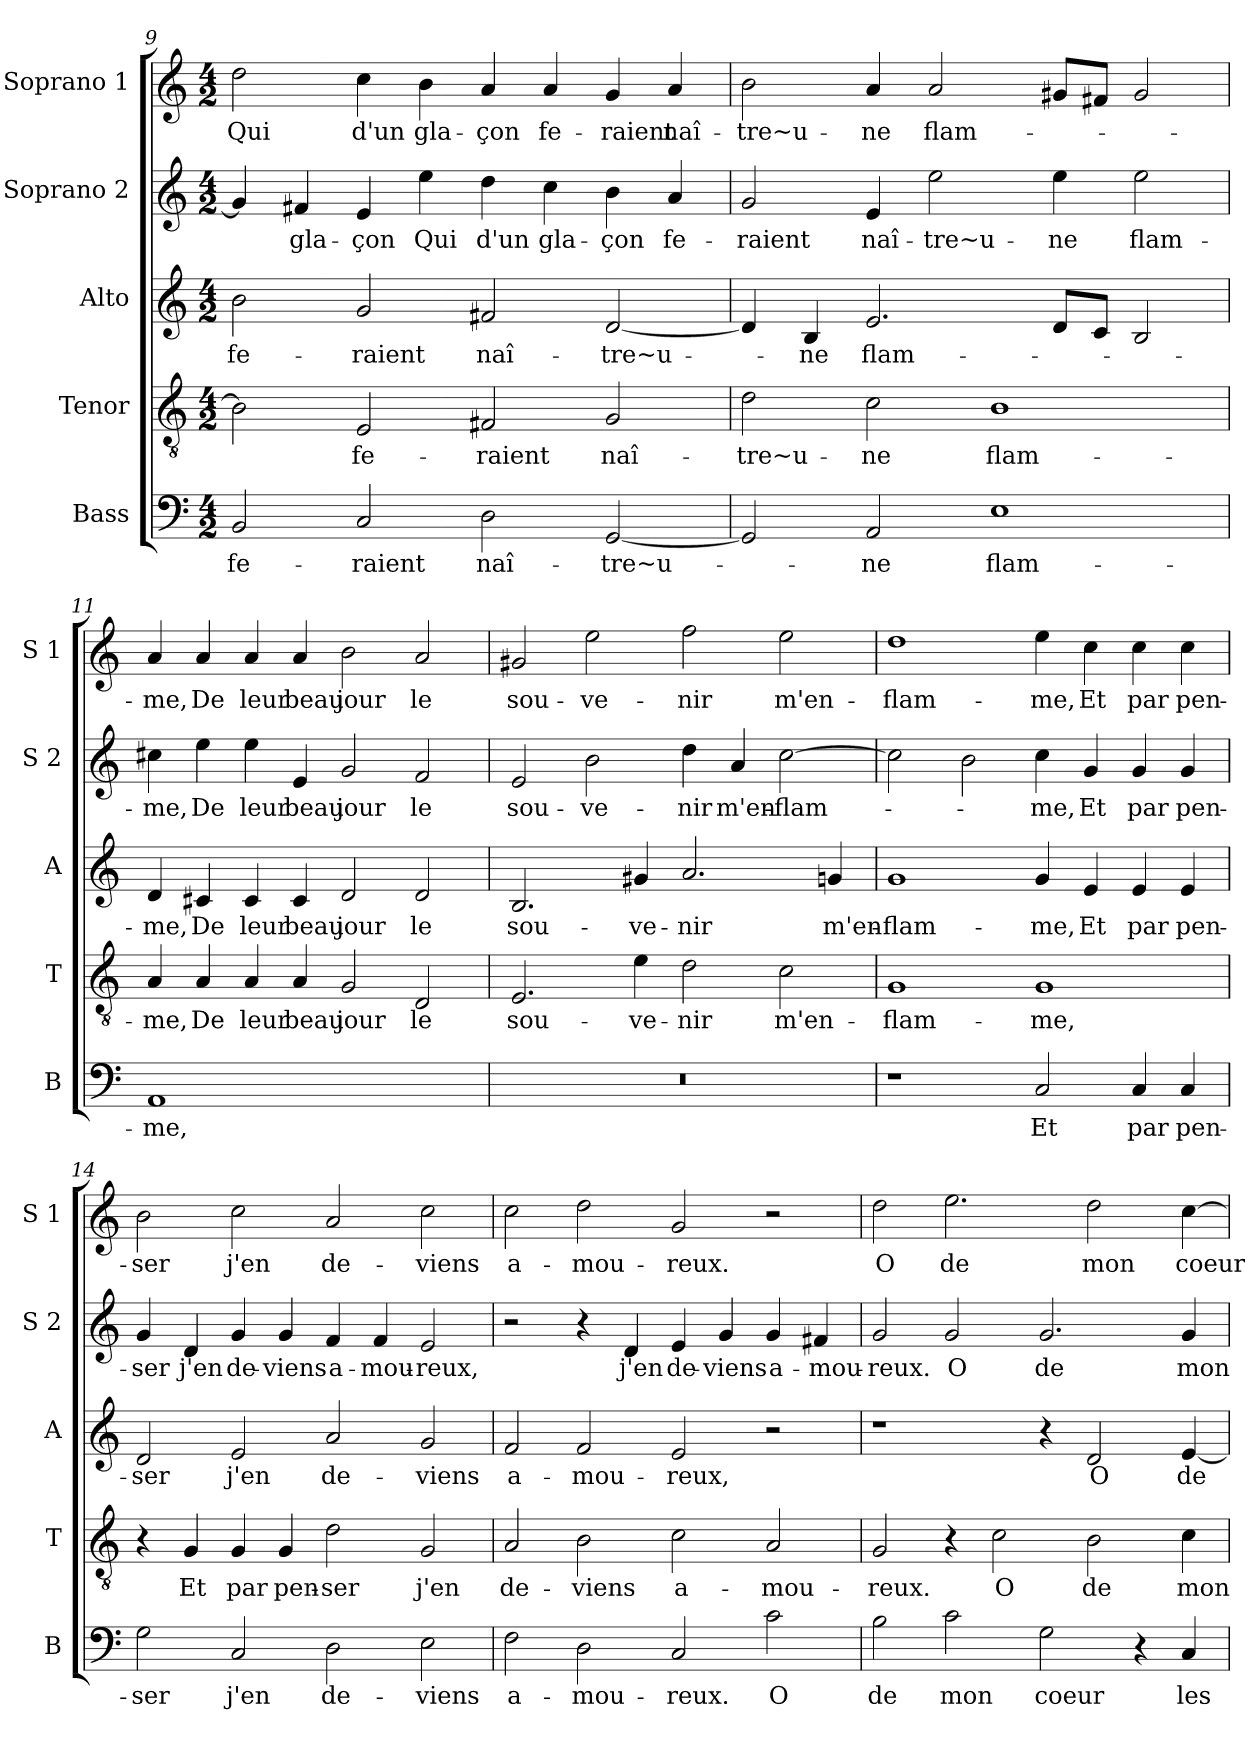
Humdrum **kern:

**kern	**text	**kern	**text	**kern	**text	**kern	**text	**kern	**text
*part5	*part5	*part4	*part4	*part3	*part3	*part2	*part2	*part1	*part1
*staff5	*staff5	*staff4	*staff4	*staff3	*staff3	*staff2	*staff2	*staff1	*staff1
*I"Bass	*	*I"Tenor	*	*I"Alto	*	*I"Soprano 2	*	*I"Soprano 1	*
*I'B	*	*I'T	*	*I'A	*	*I'S 2	*	*I'S 1	*
*clefF4	*	*clefGv2	*	*clefG2	*	*clefG2	*	*clefG2	*
*k[]	*	*k[]	*	*k[]	*	*k[]	*	*k[]	*
*C:	*	*C:	*	*C:	*	*C:	*	*C:	*
*M4/2	*	*M4/2	*	*M4/2	*	*M4/2	*	*M4/2	*
=9	=9	=9	=9	=9	=9	=9	=9	=9	=9
!	!LO:LY:b	!	!	!	!LO:LY:b	!	!	!	!LO:LY:b
2BB/	fe-	2B\]	.	2b\	fe-	4g/]	.	2dd\	Qui
!	!	!	!	!	!	!	!LO:LY:b	!	!
.	.	.	.	.	.	4f#X/	gla-	.	.
!	!LO:LY:b	!	!LO:LY:b	!	!LO:LY:b	!	!LO:LY:b	!	!LO:LY:b
2C/	-raient	2E/	fe-	2g/	-raient	4e/	-çon	4cc\	d'un
!	!	!	!	!	!	!	!LO:LY:b	!	!LO:LY:b
.	.	.	.	.	.	4ee\	Qui	4b\	gla-
!	!LO:LY:b	!	!LO:LY:b	!	!LO:LY:b	!	!LO:LY:b	!	!LO:LY:b
2D\	naî-	2F#X/	-raient	2f#X/	naî-	4dd\	d'un	4a/	-çon
!	!	!	!	!	!	!	!LO:LY:b	!	!LO:LY:b
.	.	.	.	.	.	4cc\	gla-	4a/	fe-
!	!LO:LY:b	!	!LO:LY:b	!	!LO:LY:b	!	!LO:LY:b	!	!LO:LY:b
[2GG/	-tre~u-	2G/	naî-	[2d/	-tre~u-	4b\	-çon	4g/	-raient
!	!	!	!	!	!	!	!LO:LY:b	!	!LO:LY:b
.	.	.	.	.	.	4a/	fe-	4a/	naî-
!!LO:LB:g=z
=10	=10	=10	=10	=10	=10	=10	=10	=10	=10
!	!	!	!LO:LY:b	!	!	!	!LO:LY:b	!	!LO:LY:b
2GG/]	.	2d\	-tre~u-	4d/]	.	2g/	-raient	2b\	-tre~u-
!	!	!	!	!	!LO:LY:b	!	!	!	!
.	.	.	.	4B/	-ne	.	.	.	.
!	!LO:LY:b	!	!LO:LY:b	!	!LO:LY:b	!	!LO:LY:b	!	!LO:LY:b
2AA/	-ne	2c\	-ne	2.e/	flam-	4e/	naî-	4a/	-ne
!	!	!	!	!	!	!	!LO:LY:b	!	!LO:LY:b
.	.	.	.	.	.	2ee\	-tre~u-	2a/	flam-
!	!LO:LY:b	!	!LO:LY:b	!	!	!	!	!	!
1E	flam-	1B	flam-	.	.	.	.	.	.
!	!	!	!	!	!	!	!LO:LY:b	!	!
.	.	.	.	8d/L	.	4ee\	-ne	8g#X/L	.
.	.	.	.	8c/J	.	.	.	8f#X/J	.
!	!	!	!	!	!	!	!LO:LY:b	!	!
.	.	.	.	2B/	.	2ee\	flam-	2g#/	.
=11	=11	=11	=11	=11	=11	=11	=11	=11	=11
!	!LO:LY:b	!	!LO:LY:b	!	!LO:LY:b	!	!LO:LY:b	!	!LO:LY:b
1AA	-me,	4A/	-me,	4d/	-me,	4cc#X\	-me,	4a/	-me,
!	!	!	!LO:LY:b	!	!LO:LY:b	!	!LO:LY:b	!	!LO:LY:b
.	.	4A/	De	4c#X/	De	4ee\	De	4a/	De
!	!	!	!LO:LY:b	!	!LO:LY:b	!	!LO:LY:b	!	!LO:LY:b
.	.	4A/	leur	4c#/	leur	4ee\	leur	4a/	leur
!	!	!	!LO:LY:b	!	!LO:LY:b	!	!LO:LY:b	!	!LO:LY:b
.	.	4A/	beau	4c#/	beau	4e/	beau	4a/	beau
!	!	!	!LO:LY:b	!	!LO:LY:b	!	!LO:LY:b	!	!LO:LY:b
1ryy	.	2G/	jour	2d/	jour	2g/	jour	2b\	jour
!	!	!	!LO:LY:b	!	!LO:LY:b	!	!LO:LY:b	!	!LO:LY:b
.	.	2D/	le	2d/	le	2f/	le	2a/	le
=12	=12	=12	=12	=12	=12	=12	=12	=12	=12
!	!	!	!LO:LY:b	!	!LO:LY:b	!	!LO:LY:b	!	!LO:LY:b
0r	.	2.E/	sou-	2.B/	sou-	2e/	sou-	2g#X/	sou-
!	!	!	!	!	!	!	!LO:LY:b	!	!LO:LY:b
.	.	.	.	.	.	2b\	-ve-	2ee\	-ve-
!	!	!	!LO:LY:b	!	!LO:LY:b	!	!	!	!
.	.	4e\	-ve-	4g#X/	-ve-	.	.	.	.
!	!	!	!LO:LY:b	!	!LO:LY:b	!	!LO:LY:b	!	!LO:LY:b
.	.	2d\	-nir	2.a/	-nir	4dd\	-nir	2ff\	-nir
!	!	!	!	!	!	!	!LO:LY:b	!	!
.	.	.	.	.	.	4a/	m'en-	.	.
!	!	!	!LO:LY:b	!	!	!	!LO:LY:b	!	!LO:LY:b
.	.	2c\	m'en-	.	.	[2cc\	-flam-	2ee\	m'en-
!	!	!	!	!	!LO:LY:b	!	!	!	!
.	.	.	.	4gn/	m'en-	.	.	.	.
!!LO:LB:g=z
=13	=13	=13	=13	=13	=13	=13	=13	=13	=13
!	!	!	!LO:LY:b	!	!LO:LY:b	!	!	!	!LO:LY:b
1r	.	1G	-flam-	1g	-flam-	2cc\]	.	1dd	-flam-
.	.	.	.	.	.	2b\	.	.	.
!	!LO:LY:b	!	!LO:LY:b	!	!LO:LY:b	!	!LO:LY:b	!	!LO:LY:b
2C/	Et	1G	-me,	4g/	-me,	4cc\	-me,	4ee\	-me,
!	!	!	!	!	!LO:LY:b	!	!LO:LY:b	!	!LO:LY:b
.	.	.	.	4e/	Et	4g/	Et	4cc\	Et
!	!LO:LY:b	!	!	!	!LO:LY:b	!	!LO:LY:b	!	!LO:LY:b
4C/	par	.	.	4e/	par	4g/	par	4cc\	par
!	!LO:LY:b	!	!	!	!LO:LY:b	!	!LO:LY:b	!	!LO:LY:b
4C/	pen-	.	.	4e/	pen-	4g/	pen-	4cc\	pen-
=14	=14	=14	=14	=14	=14	=14	=14	=14	=14
!	!LO:LY:b	!	!	!	!LO:LY:b	!	!LO:LY:b	!	!LO:LY:b
2G\	-ser	4r	.	2d/	-ser	4g/	-ser	2b\	-ser
!	!	!	!LO:LY:b	!	!	!	!LO:LY:b	!	!
.	.	4G/	Et	.	.	4d/	j'en	.	.
!	!LO:LY:b	!	!LO:LY:b	!	!LO:LY:b	!	!LO:LY:b	!	!LO:LY:b
2C/	j'en	4G/	par	2e/	j'en	4g/	de-	2cc\	j'en
!	!	!	!LO:LY:b	!	!	!	!LO:LY:b	!	!
.	.	4G/	pen-	.	.	4g/	-viens	.	.
!	!LO:LY:b	!	!LO:LY:b	!	!LO:LY:b	!	!LO:LY:b	!	!LO:LY:b
2D\	de-	2d\	-ser	2a/	de-	4f/	a-	2a/	de-
!	!	!	!	!	!	!	!LO:LY:b	!	!
.	.	.	.	.	.	4f/	-mou-	.	.
!	!LO:LY:b	!	!LO:LY:b	!	!LO:LY:b	!	!LO:LY:b	!	!LO:LY:b
2E\	-viens	2G/	j'en	2g/	-viens	2e/	-reux,	2cc\	-viens
=15	=15	=15	=15	=15	=15	=15	=15	=15	=15
!	!LO:LY:b	!	!LO:LY:b	!	!LO:LY:b	!	!	!	!LO:LY:b
2F\	a-	2A/	de-	2f/	a-	2r	.	2cc\	a-
!	!LO:LY:b	!	!LO:LY:b	!	!LO:LY:b	!	!	!	!LO:LY:b
2D\	-mou-	2B\	-viens	2f/	-mou-	4r	.	2dd\	-mou-
!	!	!	!	!	!	!	!LO:LY:b	!	!
.	.	.	.	.	.	4d/	j'en	.	.
!	!LO:LY:b	!	!LO:LY:b	!	!LO:LY:b	!	!LO:LY:b	!	!LO:LY:b
2C/	-reux.	2c\	a-	2e/	-reux,	4e/	de-	2g/	-reux.
!	!	!	!	!	!	!	!LO:LY:b	!	!
.	.	.	.	.	.	4g/	-viens	.	.
!	!LO:LY:b	!	!LO:LY:b	!	!	!	!LO:LY:b	!	!
2c\	O	2A/	-mou-	2r	.	4g/	a-	2r	.
!	!	!	!	!	!	!	!LO:LY:b	!	!
.	.	.	.	.	.	4f#X/	-mou-	.	.
!!LO:PB:g=z
=16	=16	=16	=16	=16	=16	=16	=16	=16	=16
!	!LO:LY:b	!	!LO:LY:b	!	!	!	!LO:LY:b	!	!LO:LY:b
2B\	de	2G/	-reux.	1r	.	2g/	-reux.	2dd\	O
!	!LO:LY:b	!	!	!	!	!	!LO:LY:b	!	!LO:LY:b
2c\	mon	4r	.	.	.	2g/	O	2.ee\	de
!	!	!	!LO:LY:b	!	!	!	!	!	!
.	.	2c\	O	.	.	.	.	.	.
!	!LO:LY:b	!	!	!	!	!	!LO:LY:b	!	!
2G\	coeur	.	.	4r	.	2.g/	de	.	.
!	!	!	!LO:LY:b	!	!LO:LY:b	!	!	!	!LO:LY:b
.	.	2B\	de	2d/	O	.	.	2dd\	mon
4r	.	.	.	.	.	.	.	.	.
!	!LO:LY:b	!	!LO:LY:b	!	!LO:LY:b	!	!LO:LY:b	!	!LO:LY:b
4C/	les	4c\	mon	[4e/	de	4g/	mon	[4cc\	coeur
=	=	=	=	=	=	=	=	=	=
*-	*-	*-	*-	*-	*-	*-	*-	*-	*-
